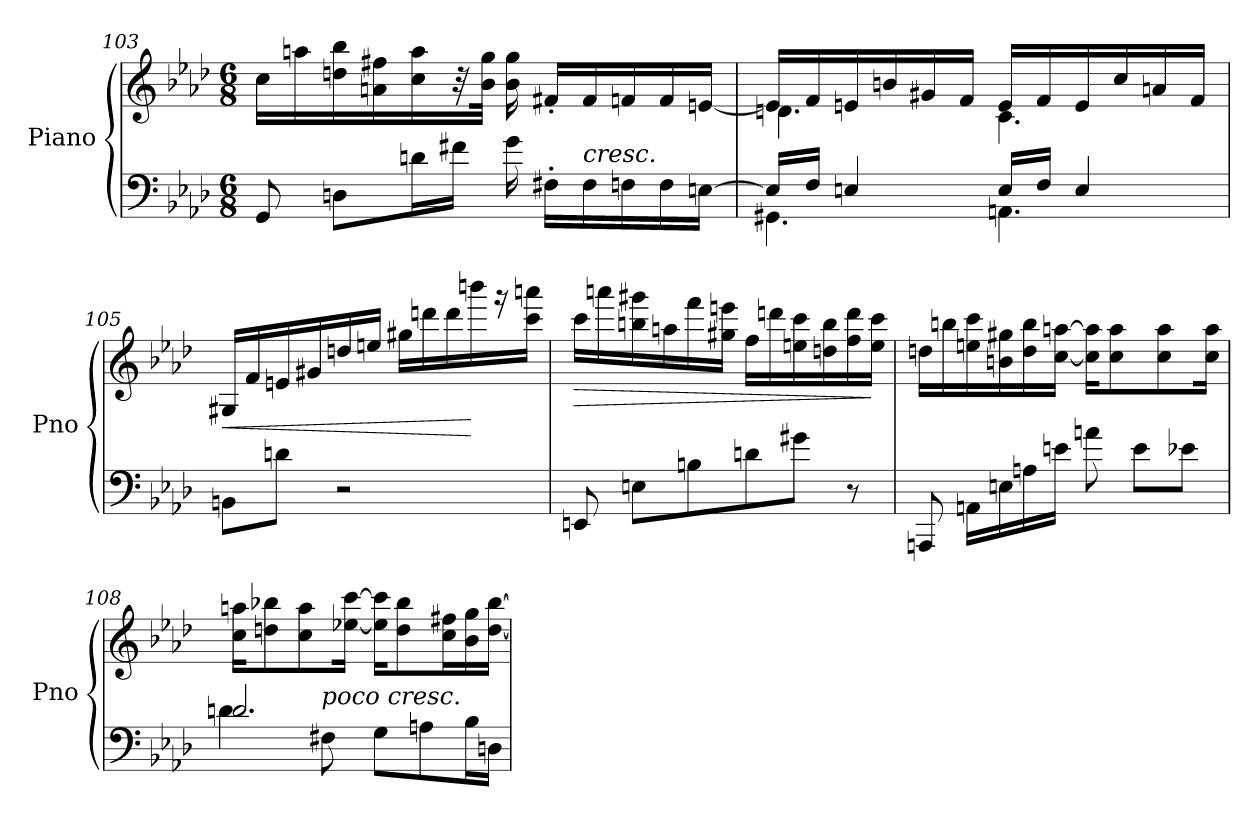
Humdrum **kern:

**kern	**kern	**dynam
*part1	*part1	*part1
*staff2	*staff1	*staff1/2
*I"Piano	*	*
*I'Pno	*	*
!!LO:LB:g=z
*clefF4	*clefG2	*
*k[b-e-a-d-]	*k[b-e-a-d-]	*
*M6/8	*M6/8	*
=103	=103	=103
8GG/	16cc\LL	.
.	16aan\	.
8Dn\L	16ddn\ 16bb-\	.
.	16an\ 16ff#X\	.
16dn\L	16cc\ 16aa\	.
16f#X\JJ	32r	.
.	32b-\ 32gg\JJk	.
16g\	16b-\ 16gg\	.
16F#X'\LL	16f#X'/LL	.
!LO:TX:a:i:t=cresc.	!	!
16F#\	16f#/	.
16Fn\	16fn/	.
16F\	16f/	.
[16En\JJ	[16en/JJ	.
=104	=104	=104
*^	*^	*
16E/LL]	4.GG#X\	16e/LL]	4.dn\	.
16F/JJ	.	16f/	.	.
4En/	.	16en/	.	.
.	.	16bn/	.	.
.	.	16g#X/	.	.
.	.	16f/JJ	.	.
16E/LL	4.AAn\	16e/LL	4.c\	.
16F/JJ	.	16f/	.	.
4E/	.	16e/	.	.
.	.	16cc/	.	.
.	.	16an/	.	.
.	.	16f/JJ	.	.
*v	*v	*	*	*
*	*v	*v	*
=105	=105	=105
!	!	!LO:HP:b
8BBn\L	16G#X/LL	<
.	16f/	.
8dn\J	16en/	.
.	16g#X/	.
2r	16ddn/	.
.	16een/JJ	.
.	16gg#X\LL	.
.	16dddn\	.
.	16ddd\	.
.	16bbbn\	[
.	16rggg	.
.	16ccc\ 16aaan\JJ	.
!!LO:LB:g=z
=106	=106	=106
!	!	!LO:HP:b
8EEn/	16ccc\LL	>
.	16aaan\	.
8En\L	16bbn\ 16ggg#X\	.
.	16aan\	.
8Bn\	16fff\	.
.	16gg#X\ 16eeen\JJ	.
8dn\	16ff\LL	.
.	16dddn\	.
8g#X\J	16een\ 16ccc\	.
.	16ddn\ 16bb\	.
8r	16ff\ 16ddd\	.
.	16ee\ 16ccc\JJ	]
=107	=107	=107
8AAAn/	16ddn\LL	.
.	16bbn\	.
16AAn\LL	16een\ 16ccc\	.
16En\	16bn\ 16gg#X\	.
16An\	16dd\ 16bb\	.
16en\JJ	[16cc\ [16aan\JJ	.
8an\	16cc\] 16aa\]KL	.
.	8cc\ 8aa\	.
8e\L	.	.
.	8cc\ 8aa\	.
8e-X\J	.	.
.	16cc\ 16aa\Jk	.
=108	=108	=108
*^	*	*
2.dn/	4d\	16cc\ 16aan\KL	.
.	.	8ddn\ 8bb-X\	.
.	.	8cc\ 8aa\	.
!	!LO:TX:a:i:t=poco cresc.	!	!
.	8F#X\	.	.
.	.	[16ee-X\ [16ccc\Jk	.
.	8G\L	16ee-\] 16ccc\]KL	.
.	.	8dd\ 8bb-\	.
.	8An\	.	.
.	.	16cc\ 16ff#X\L	.
.	16B-\L	16b-\ 16gg\	.
.	16Dn\JJ	[16dd\ [16bb-\JJ	.
*v	*v	*	*
=	=	=
*-	*-	*-
